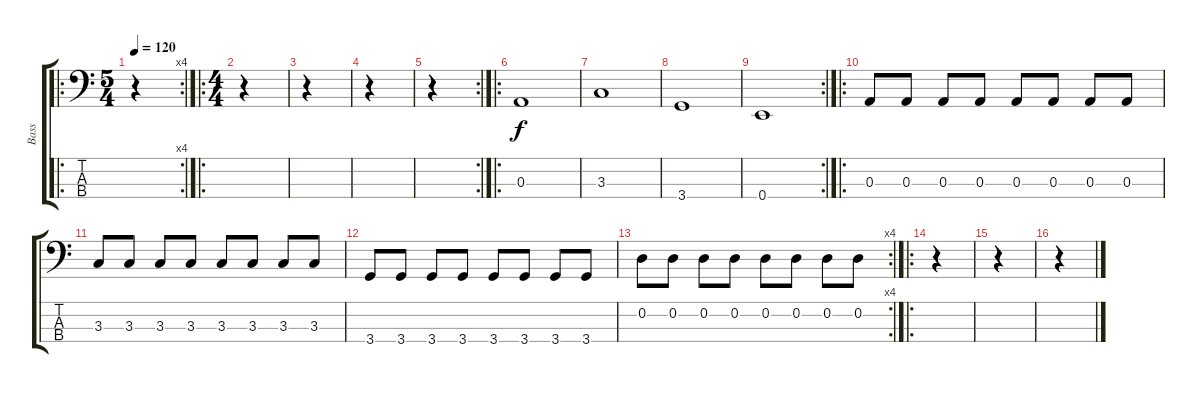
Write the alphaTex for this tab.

\track ("Bass" "Bass") {instrument electricbasspick}
\staff {score tabs}
\tuning (G2 D2 A1 E1) {hide}
\ro
\rc 4
\ts (5 4)
\tempo 120
\clef f4
\ks c
r.4{dy f instrument electricbasspick} |
\ro
\ts (4 4)
r.4 |
r.4 |
r.4 |
\rc 2
r.4 |
\ro
0.3.1 |
3.3.1 |
3.4.1 |
\rc 2
0.4.1 |
\ro
0.3.8 0.3.8 0.3.8 0.3.8 0.3.8 0.3.8 0.3.8 0.3.8 |
3.3.8 3.3.8 3.3.8 3.3.8 3.3.8 3.3.8 3.3.8 3.3.8 |
3.4.8 3.4.8 3.4.8 3.4.8 3.4.8 3.4.8 3.4.8 3.4.8 |
\rc 4
0.2.8 0.2.8 0.2.8 0.2.8 0.2.8 0.2.8 0.2.8 0.2.8 |
\ro
r.4 |
r.4 |
r.4
